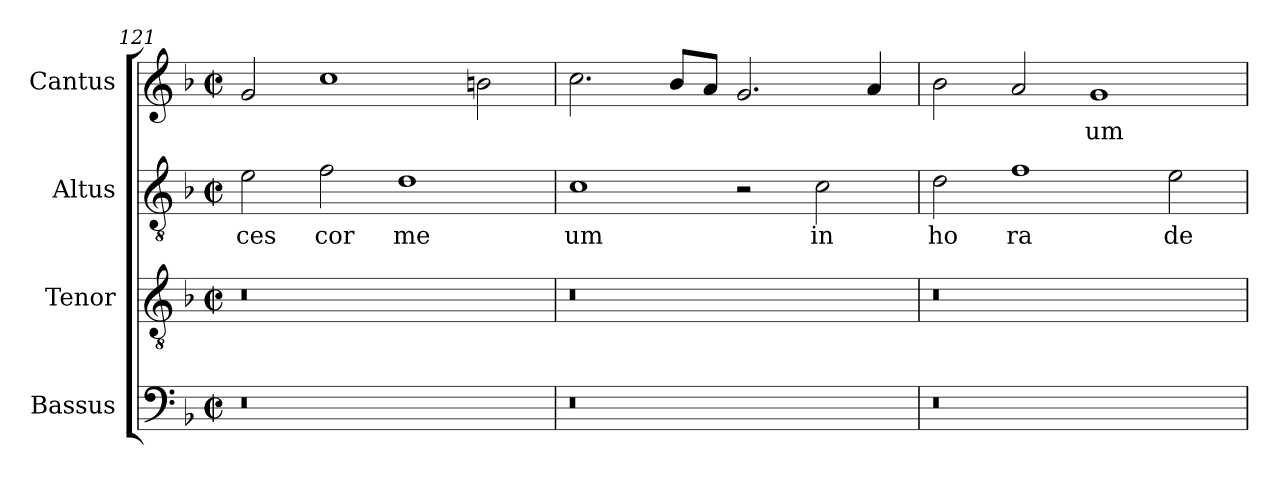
**kern	**kern	**kern	**text	**kern	**text
*part4	*part3	*part2	*part2	*part1	*part1
*staff4	*staff3	*staff2	*staff2	*staff1	*staff1
*I"Bassus	*I"Tenor	*I"Altus	*	*I"Cantus	*
*clefF4	*clefGv2	*clefGv2	*	*clefG2	*
*k[b-]	*k[b-]	*k[b-]	*	*k[b-]	*
*F:	*F:	*F:	*	*F:	*
*M2/2	*M2/2	*M2/2	*	*M2/2	*
*met(c|)	*met(c|)	*met(c|)	*	*met(c|)	*
=121	=121	=121	=121	=121	=121
!	!	!	!LO:LY:b:cj	!	!
0r	0r	2e\	ces	2g/	.
!	!	!	!LO:LY:b:cj	!	!
.	.	2f\	cor	1cc	.
!	!	!	!LO:LY:b:cj	!	!
.	.	1d	me	.	.
.	.	.	.	2b\	.
=122	=122	=122	=122	=122	=122
!	!	!	!LO:LY:b:cj	!	!
0r	0r	1c	um	2.cc\	.
.	.	.	.	8b-/L	.
.	.	.	.	8a/J	.
.	.	2r	.	2.g/	.
!	!	!	!LO:LY:b:cj	!	!
.	.	2c\	in	.	.
.	.	.	.	4a/	.
=123	=123	=123	=123	=123	=123
!	!	!	!LO:LY:b:cj	!	!
0r	0r	2d\	ho	2b-\	.
!	!	!	!LO:LY:b:cj	!	!
.	.	1f	ra	2a/	.
!	!	!	!	!	!LO:LY:b:cj
.	.	.	.	1g	-um
!	!	!	!LO:LY:b:cj	!	!
.	.	2e\	de	.	.
=	=	=	=	=	=
*-	*-	*-	*-	*-	*-
